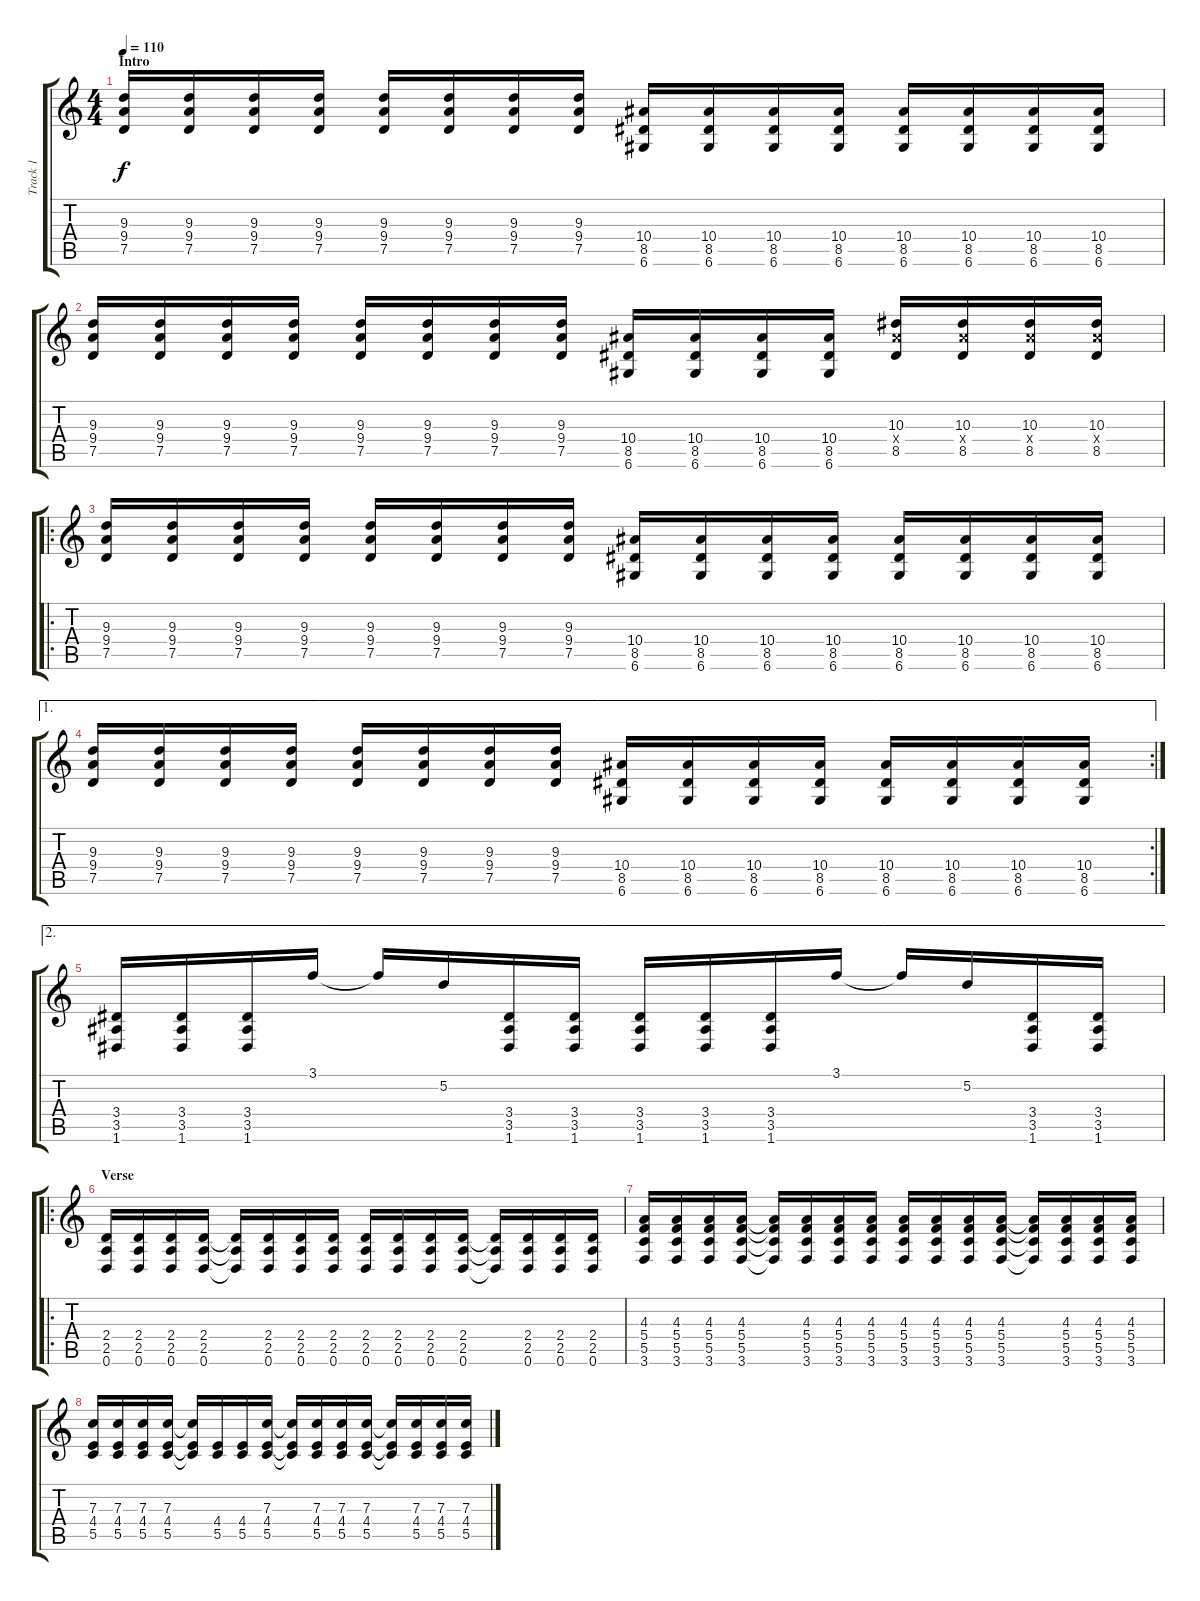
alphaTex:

\track ("Track 1" "Track 1") {instrument distortionguitar}
\staff {score tabs}
\tuning (D4 A3 F3 C3 G2 D2) {hide}
\ts (4 4)
\section ("" "Intro")
\tempo 110
\clef g2
\ks c
(9.3 9.4 7.5).16{dy f instrument distortionguitar} (9.3 9.4 7.5).16 (9.3 9.4 7.5).16 (9.3 9.4 7.5).16 (9.3 9.4 7.5).16 (9.3 9.4 7.5).16 (9.3 9.4 7.5).16 (9.3 9.4 7.5).16 (10.4 8.5 6.6).16 (10.4 8.5 6.6).16 (10.4 8.5 6.6).16 (10.4 8.5 6.6).16 (10.4 8.5 6.6).16 (10.4 8.5 6.6).16 (10.4 8.5 6.6).16 (10.4 8.5 6.6).16 |
(9.3 9.4 7.5).16 (9.3 9.4 7.5).16 (9.3 9.4 7.5).16 (9.3 9.4 7.5).16 (9.3 9.4 7.5).16 (9.3 9.4 7.5).16 (9.3 9.4 7.5).16 (9.3 9.4 7.5).16 (10.4 8.5 6.6).16 (10.4 8.5 6.6).16 (10.4 8.5 6.6).16 (10.4 8.5 6.6).16 (10.3 10.4{x} 8.5).16 (10.3 10.4{x} 8.5).16 (10.3 10.4{x} 8.5).16 (10.3 10.4{x} 8.5).16 |
\ro
(9.3 9.4 7.5).16 (9.3 9.4 7.5).16 (9.3 9.4 7.5).16 (9.3 9.4 7.5).16 (9.3 9.4 7.5).16 (9.3 9.4 7.5).16 (9.3 9.4 7.5).16 (9.3 9.4 7.5).16 (10.4 8.5 6.6).16 (10.4 8.5 6.6).16 (10.4 8.5 6.6).16 (10.4 8.5 6.6).16 (10.4 8.5 6.6).16 (10.4 8.5 6.6).16 (10.4 8.5 6.6).16 (10.4 8.5 6.6).16 |
\ae 1
\rc 2
(9.3 9.4 7.5).16 (9.3 9.4 7.5).16 (9.3 9.4 7.5).16 (9.3 9.4 7.5).16 (9.3 9.4 7.5).16 (9.3 9.4 7.5).16 (9.3 9.4 7.5).16 (9.3 9.4 7.5).16 (10.4 8.5 6.6).16 (10.4 8.5 6.6).16 (10.4 8.5 6.6).16 (10.4 8.5 6.6).16 (10.4 8.5 6.6).16 (10.4 8.5 6.6).16 (10.4 8.5 6.6).16 (10.4 8.5 6.6).16 |
\ae 2
(3.4 3.5 1.6).16 (3.4 3.5 1.6).16 (3.4 3.5 1.6).16 3.1.16 3.1{t}.16 5.2.16 (3.4 3.5 1.6).16 (3.4 3.5 1.6).16 (3.4 3.5 1.6).16 (3.4 3.5 1.6).16 (3.4 3.5 1.6).16 3.1.16 3.1{t}.16 5.2.16 (3.4 3.5 1.6).16 (3.4 3.5 1.6).16 |
\ro
\section ("" "Verse")
(2.4 2.5 0.6).16 (2.4 2.5 0.6).16 (2.4 2.5 0.6).16 (2.4 2.5 0.6).16 (2.4{t} 2.5{t} 0.6{t}).16 (2.4 2.5 0.6).16 (2.4 2.5 0.6).16 (2.4 2.5 0.6).16 (2.4 2.5 0.6).16 (2.4 2.5 0.6).16 (2.4 2.5 0.6).16 (2.4 2.5 0.6).16 (2.4{t} 2.5{t} 0.6{t}).16 (2.4 2.5 0.6).16 (2.4 2.5 0.6).16 (2.4 2.5 0.6).16 |
(4.3 5.4 5.5 3.6).16 (4.3 5.4 5.5 3.6).16 (4.3 5.4 5.5 3.6).16 (4.3 5.4 5.5 3.6).16 (4.3{t} 5.4{t} 5.5{t} 3.6{t}).16 (4.3 5.4 5.5 3.6).16 (4.3 5.4 5.5 3.6).16 (4.3 5.4 5.5 3.6).16 (4.3 5.4 5.5 3.6).16 (4.3 5.4 5.5 3.6).16 (4.3 5.4 5.5 3.6).16 (4.3 5.4 5.5 3.6).16 (4.3{t} 5.4{t} 5.5{t} 3.6{t}).16 (4.3 5.4 5.5 3.6).16 (4.3 5.4 5.5 3.6).16 (4.3 5.4 5.5 3.6).16 |
(7.3 4.4 5.5).16 (7.3 4.4 5.5).16 (7.3 4.4 5.5).16 (7.3 4.4 5.5).16 (7.3{t} 4.4{t} 5.5{t}).16 (4.4 5.5).16 (4.4 5.5).16 (7.3 4.4 5.5).16 (7.3{t} 4.4{t} 5.5{t}).16 (7.3 4.4 5.5).16 (7.3 4.4 5.5).16 (7.3 4.4 5.5).16 (7.3{t} 4.4{t} 5.5{t}).16 (7.3 4.4 5.5).16 (7.3 4.4 5.5).16 (7.3 4.4 5.5).16
